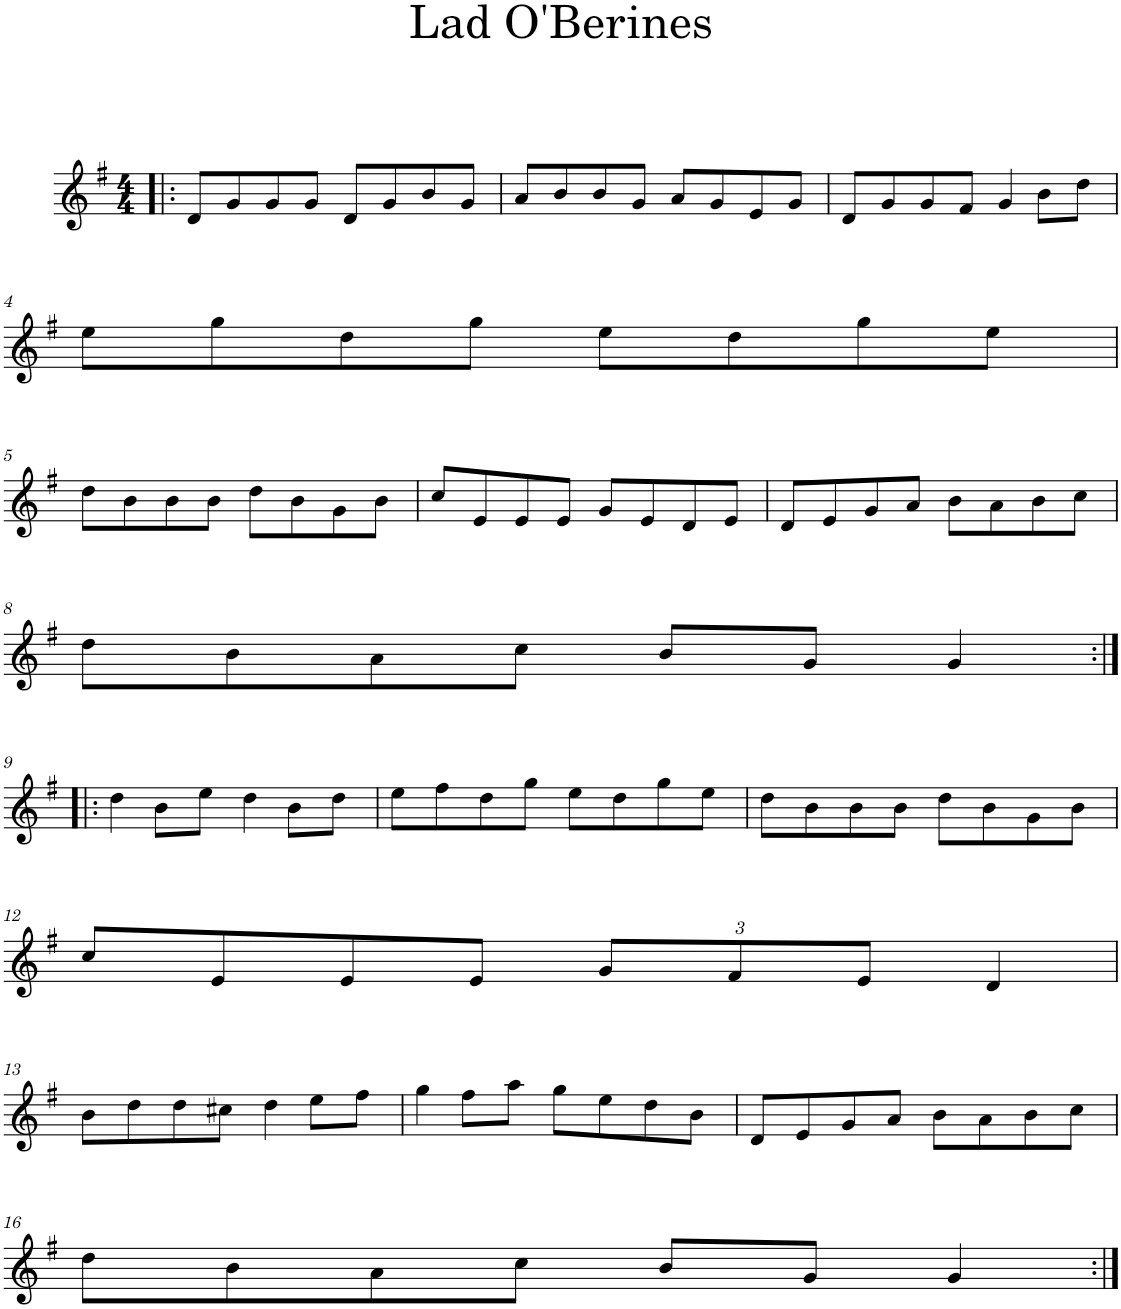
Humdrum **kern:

**kern
*part1
*staff1
*I"Voice
*I'V
*clefG2
*k[f#]
*M4/4
=1!|:
8d/L
8g/
8g/
8g/J
8d/L
8g/
8b/
8g/J
=2
8a/L
8b/
8b/
8g/J
8a/L
8g/
8e/
8g/J
=3
8d/L
8g/
8g/
8f#/J
4g/
8b\L
8dd\J
!!LO:LB:g=z
=4
8ee\L
8gg\
8dd\
8gg\J
8ee\L
8dd\
8gg\
8ee\J
!!LO:LB:g=z
=5
8dd\L
8b\
8b\
8b\J
8dd\L
8b\
8g\
8b\J
=6
8cc/L
8e/
8e/
8e/J
8g/L
8e/
8d/
8e/J
=7
8d/L
8e/
8g/
8a/J
8b\L
8a\
8b\
8cc\J
!!LO:LB:g=z
=8
8dd\L
8b\
8a\
8cc\J
8b/L
8g/J
4g/
!!LO:LB:g=z
=9:|!|:
4dd\
8b\L
8ee\J
4dd\
8b\L
8dd\J
=10
8ee\L
8ff#\
8dd\
8gg\J
8ee\L
8dd\
8gg\
8ee\J
=11
8dd\L
8b\
8b\
8b\J
8dd\L
8b\
8g\
8b\J
!!LO:LB:g=z
=12
8cc/L
8e/
8e/
8e/J
*Xbrackettup
12g/L
12f#/
12e/J
4d/
!!LO:LB:g=z
=13
8b\L
8dd\
8dd\
8cc#X\J
4dd\
8ee\L
8ff#\J
=14
4gg\
8ff#\L
8aa\J
8gg\L
8ee\
8dd\
8b\J
=15
8d/L
8e/
8g/
8a/J
8b\L
8a\
8b\
8cc\J
!!LO:LB:g=z
=16
8dd\L
8b\
8a\
8cc\J
8b/L
8g/J
4g/
=:|!
*-
